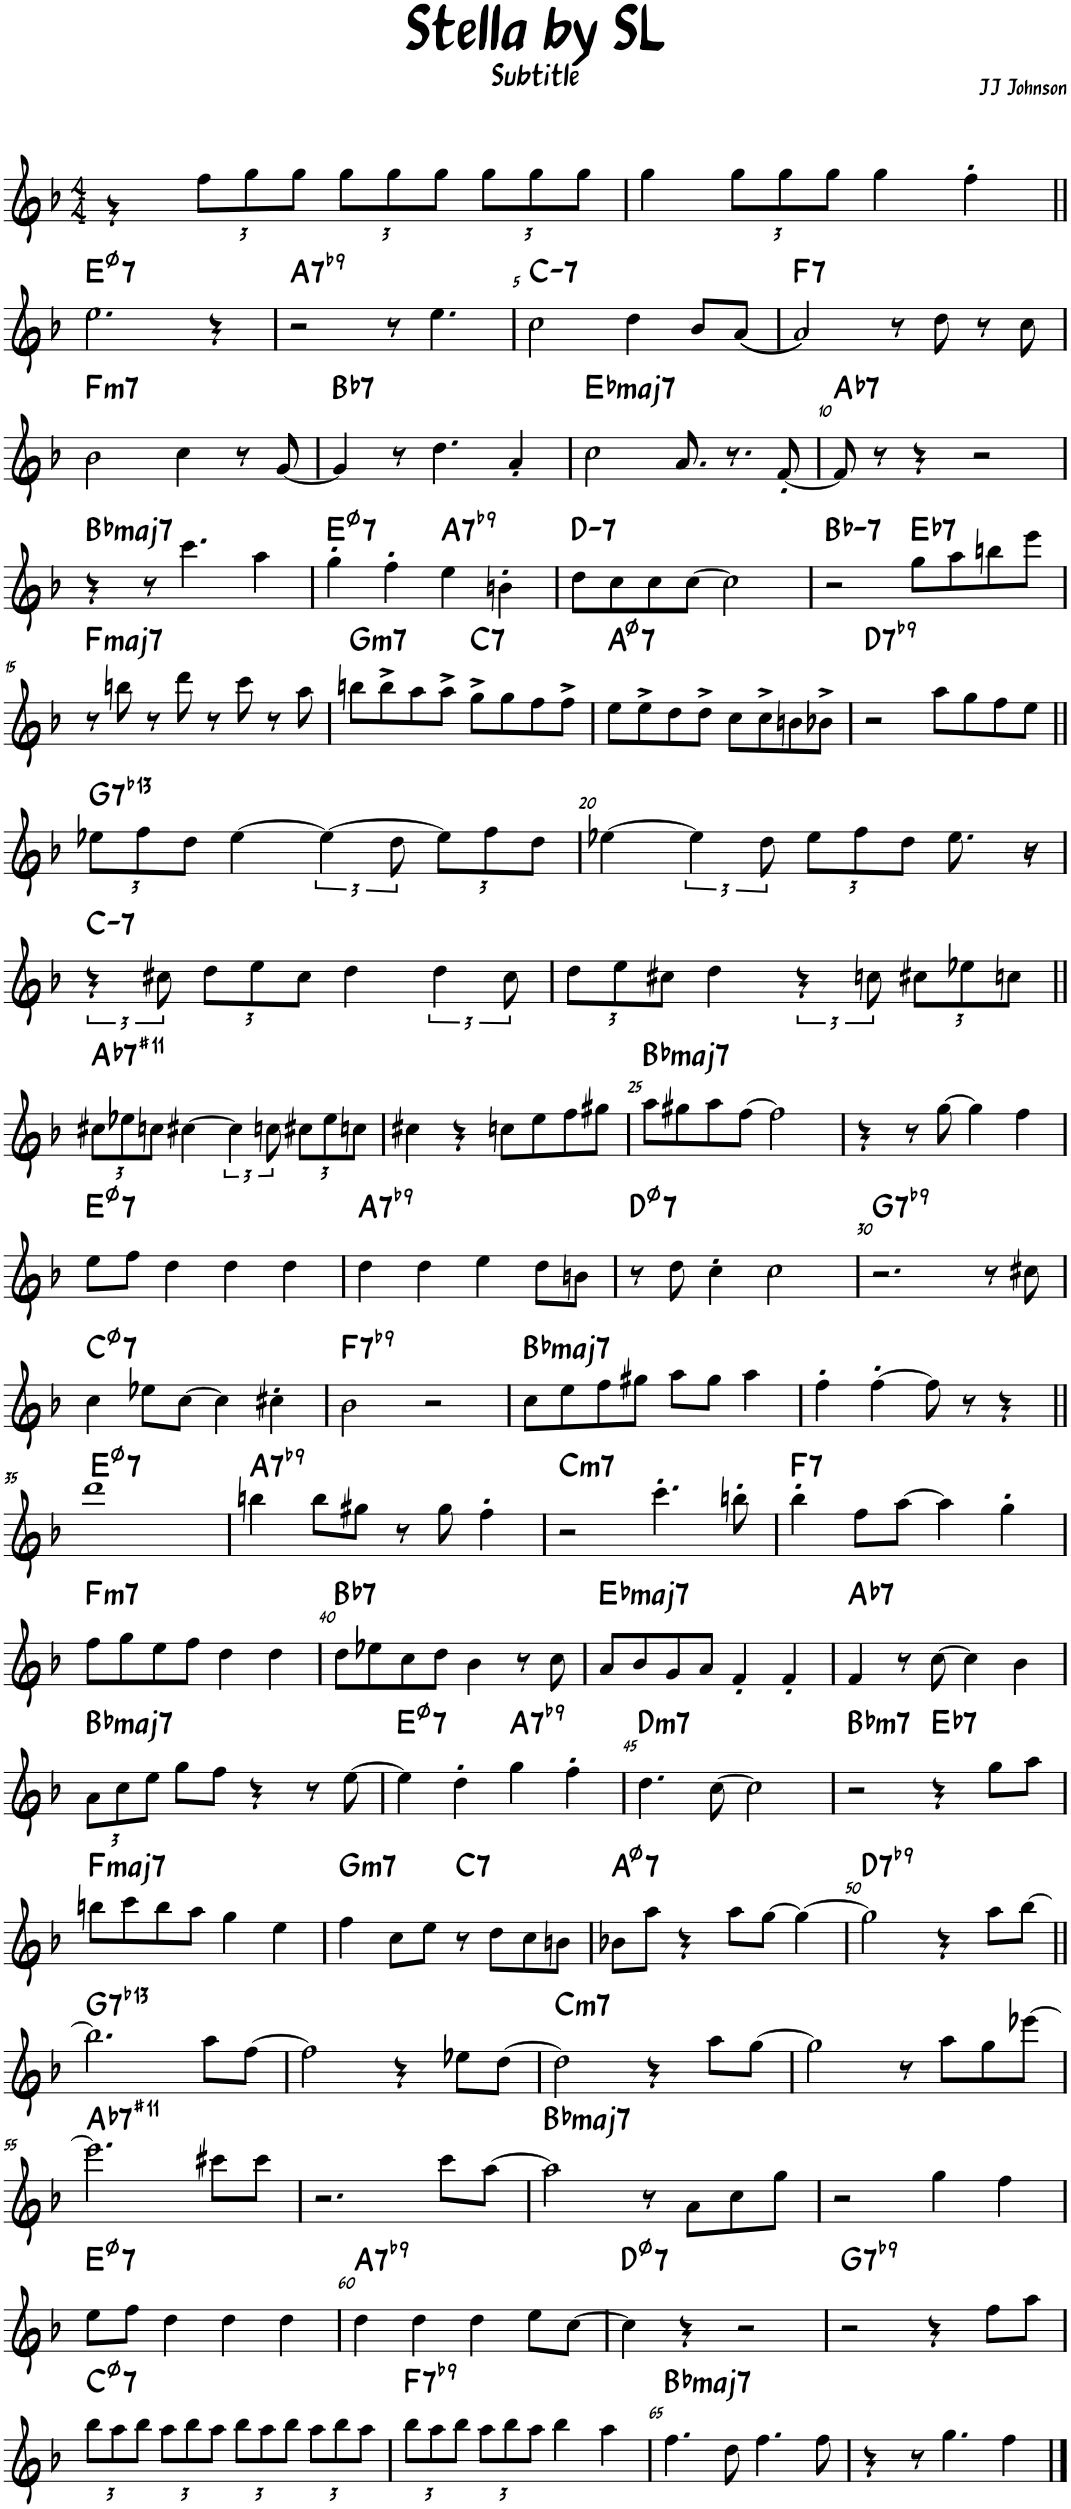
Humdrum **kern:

**kern	**harte
*part1	*part1
*staff1	*
*I"Piano	*
*I'Pno.	*
*clefG2	*
*k[b-]	*
*M4/4	*
=1	=1
4rg	.
*Xbrackettup	*
12ff\L	.
12gg\	.
12gg\J	.
12gg\L	.
12gg\	.
12gg\J	.
12gg\L	.
12gg\	.
12gg\J	.
=2	=2
4gg\	.
12gg\L	.
12gg\	.
12gg\J	.
4gg\	.
4ff'\	.
!!LO:LB:g=z
=3||	=3||
!	!LO:H:kt=7
2.ee\	E:hdim7
4r	.
=4	=4
!	!LO:H:kt=7
2r	A:7(b9)
8r	.
4.ee\	.
=5	=5
!	!LO:H:kt=7
2cc\	C:min7
4dd\	.
8b-/L	.
(8a/J	.
=6	=6
!	!LO:H:kt=7
2a/)	F:7
8r	.
8dd\	.
8r	.
8cc\	.
!!LO:LB:g=z
=7	=7
!	!LO:H:kt=m7
2b-\	F:min7
4cc\	.
8r	.
[8g/	.
=8	=8
!	!LO:H:kt=7
4g/]	Bb:7
8r	.
4.dd\	.
4a'/	.
=9	=9
!	!LO:H:kt=maj7
2cc\	Eb:maj7
8.a/	.
8.r	.
[8f'/	.
=10	=10
!	!LO:H:kt=7
8f/]	Ab:7
8r	.
4r	.
2r	.
!!LO:LB:g=z
=11	=11
!	!LO:H:kt=maj7
4r	Bb:maj7
8r	.
4.ccc\	.
4aa\	.
=12	=12
!	!LO:H:kt=7
4gg'\	E:hdim7
4ff'\	.
!	!LO:H:kt=7
4ee\	A:7(b9)
4bn'\	.
=13	=13
!	!LO:H:kt=7
8dd\L	D:min7
8cc\	.
8cc\	.
[8cc\J	.
2cc\]	.
=14	=14
!	!LO:H:kt=7
2r	Bb:min7
!	!LO:H:kt=7
8gg\L	Eb:7
8aa\	.
8bbn\	.
8eee\J	.
!!LO:LB:g=z
=15	=15
!	!LO:H:kt=maj7
8r	F:maj7
8bbn\	.
8r	.
8ddd\	.
8r	.
8ccc\	.
8r	.
8aa\	.
=16	=16
!	!LO:H:kt=m7
8bbn\L	G:min7
8bb^\	.
8aa\	.
8aa^\J	.
!	!LO:H:kt=7
8gg^\L	C:7
8gg\	.
8ff\	.
8ff^\J	.
=17	=17
!	!LO:H:kt=7
8ee\L	A:hdim7
8ee^\	.
8dd\	.
8dd^\J	.
8cc\L	.
8cc^\	.
8bn\	.
8b-X^\J	.
=18	=18
!	!LO:H:kt=7
2r	D:7(b9)
8aa\L	.
8gg\	.
8ff\	.
8ee\J	.
!!LO:LB:g=z
=19||	=19||
!	!LO:H:kt=7
12ee-X\L	G:7(b13)
12ff\	.
12dd\J	.
[4ee-\	.
*brackettup	*
6ee-\_	.
12dd\	.
*Xbrackettup	*
12ee-\L]	.
12ff\	.
12dd\J	.
=20	=20
[4ee-X\	.
*brackettup	*
6ee-\]	.
12dd\	.
*Xbrackettup	*
12ee-\L	.
12ff\	.
12dd\J	.
8.ee-\	.
16r	.
!!LO:LB:g=z
=21	=21
*brackettup	*
!	!LO:H:kt=7
6r	C:min7
12cc#X\	.
*Xbrackettup	*
12dd\L	.
12ee\	.
12cc#\J	.
4dd\	.
*brackettup	*
6dd\	.
12cc#\	.
=22	=22
*Xbrackettup	*
12dd\L	.
12ee\	.
12cc#X\J	.
4dd\	.
*brackettup	*
6r	.
12ccn\	.
*Xbrackettup	*
12cc#X\L	.
12ee-X\	.
12ccn\J	.
!!LO:LB:g=z
=23||	=23||
!	!LO:H:kt=7
12cc#X\L	Ab:7(#11)
12ee-X\	.
12ccn\J	.
[4cc#X\	.
*brackettup	*
6cc#\]	.
12ccn\	.
*Xbrackettup	*
12cc#X\L	.
12ee-\	.
12ccn\J	.
=24	=24
4cc#X\	.
4r	.
8ccn\L	.
8ee\	.
8ff\	.
8gg#X\J	.
=25	=25
!	!LO:H:kt=maj7
8aa\L	Bb:maj7
8gg#X\	.
8aa\	.
[8ff\J	.
2ff\]	.
=26	=26
4r	.
8r	.
[8gg\	.
4gg\]	.
4ff\	.
!!LO:LB:g=z
=27	=27
!	!LO:H:kt=7
8ee\L	E:hdim7
8ff\J	.
4dd\	.
4dd\	.
4dd\	.
=28	=28
!	!LO:H:kt=7
4dd\	A:7(b9)
4dd\	.
4ee\	.
8dd\L	.
8bn\J	.
=29	=29
!	!LO:H:kt=7
8r	D:hdim7
8dd\	.
4cc'\	.
2cc\	.
=30	=30
!	!LO:H:kt=7
2.r	G:7(b9)
8r	.
8cc#X\	.
!!LO:LB:g=z
=31	=31
!	!LO:H:kt=7
4cc\	C:hdim7
8ee-X\L	.
[8cc\J	.
4cc\]	.
4cc#X'\	.
=32	=32
!	!LO:H:kt=7
2b-\	F:7(b9)
2r	.
=33	=33
!	!LO:H:kt=maj7
8cc\L	Bb:maj7
8ee\	.
8ff\	.
8gg#X\J	.
8aa\L	.
8gg#\J	.
4aa\	.
=34	=34
4ff'\	.
[4ff'\	.
8ff\]	.
8r	.
4r	.
!!LO:LB:g=z
=35||	=35||
!	!LO:H:kt=7
1ddd	E:hdim7
=36	=36
!	!LO:H:kt=7
4bbn\	A:7(b9)
8bb\L	.
8gg#X\J	.
8r	.
8gg#\	.
4ff'\	.
=37	=37
!	!LO:H:kt=m7
2r	C:min7
4.ccc'\	.
8bbn'\	.
=38	=38
!	!LO:H:kt=7
4bb-'\	F:7
8ff\L	.
[8aa\J	.
4aa\]	.
4gg'\	.
!!LO:LB:g=z
=39	=39
!	!LO:H:kt=m7
8ff\L	F:min7
8gg\	.
8ee\	.
8ff\J	.
4dd\	.
4dd\	.
=40	=40
!	!LO:H:kt=7
8dd\L	Bb:7
8ee-X\	.
8cc\	.
8dd\J	.
4b-\	.
8r	.
8cc\	.
=41	=41
!	!LO:H:kt=maj7
8a/L	Eb:maj7
8b-/	.
8g/	.
8a/J	.
4f'/	.
4f'/	.
=42	=42
!	!LO:H:kt=7
4f/	Ab:7
8r	.
[8cc\	.
4cc\]	.
4b-\	.
!!LO:LB:g=z
=43	=43
!	!LO:H:kt=maj7
12a\L	Bb:maj7
12cc\	.
12ee\J	.
8gg\L	.
8ff\J	.
4r	.
8r	.
[8ee\	.
=44	=44
!	!LO:H:kt=7
4ee\]	E:hdim7
4dd'\	.
!	!LO:H:kt=7
4gg\	A:7(b9)
4ff'\	.
=45	=45
!	!LO:H:kt=m7
4.dd\	D:min7
[8cc\	.
2cc\]	.
=46	=46
!	!LO:H:kt=m7
2r	Bb:min7
!	!LO:H:kt=7
4r	Eb:7
8gg\L	.
8aa\J	.
!!LO:LB:g=z
=47	=47
!	!LO:H:kt=maj7
8bbn\L	F:maj7
8ccc\	.
8bb\	.
8aa\J	.
4gg\	.
4ee\	.
=48	=48
!	!LO:H:kt=m7
4ff\	G:min7
8cc\L	.
8ee\J	.
!	!LO:H:kt=7
8r	C:7
8dd\L	.
8cc\	.
8bn\J	.
=49	=49
!	!LO:H:kt=7
8b-X\L	A:hdim7
8aa\J	.
4r	.
8aa\L	.
[8gg\J	.
4gg\_	.
=50	=50
!	!LO:H:kt=7
2gg\]	D:7(b9)
4r	.
8aa\L	.
[8bb-\J	.
!!LO:LB:g=z
=51||	=51||
!	!LO:H:kt=7
2.bb-\]	G:7(b13)
8aa\L	.
[8ff\J	.
=52	=52
2ff\]	.
4r	.
8ee-X\L	.
[8dd\J	.
=53	=53
!	!LO:H:kt=m7
2dd\]	C:min7
4r	.
8aa\L	.
[8gg\J	.
=54	=54
2gg\]	.
8r	.
8aa\L	.
8gg\	.
[8eee-X\J	.
!!LO:LB:g=z
=55	=55
!	!LO:H:kt=7
2.eee-\]	Ab:7(#11)
8ccc#X\L	.
8ccc#\J	.
=56	=56
2.r	.
8ccc\L	.
[8aa\J	.
=57	=57
!	!LO:H:kt=maj7
2aa\]	Bb:maj7
8r	.
8a\L	.
8cc\	.
8gg\J	.
=58	=58
2r	.
4gg\	.
4ff\	.
!!LO:LB:g=z
=59	=59
!	!LO:H:kt=7
8ee\L	E:hdim7
8ff\J	.
4dd\	.
4dd\	.
4dd\	.
=60	=60
!	!LO:H:kt=7
4dd\	A:7(b9)
4dd\	.
4dd\	.
8ee\L	.
[8cc\J	.
=61	=61
!	!LO:H:kt=7
4cc\]	D:hdim7
4r	.
2r	.
=62	=62
!	!LO:H:kt=7
2r	G:7(b9)
4r	.
8ff\L	.
8aa\J	.
!!LO:LB:g=z
=63	=63
!	!LO:H:kt=7
12bb-\L	C:hdim7
12aa\	.
12bb-\J	.
12aa\L	.
12bb-\	.
12aa\J	.
12bb-\L	.
12aa\	.
12bb-\J	.
12aa\L	.
12bb-\	.
12aa\J	.
=64	=64
!	!LO:H:kt=7
12bb-\L	F:7(b9)
12aa\	.
12bb-\J	.
12aa\L	.
12bb-\	.
12aa\J	.
4bb-\	.
4aa\	.
=65	=65
!	!LO:H:kt=maj7
4.ff\	Bb:maj7
8dd\	.
4.ff\	.
8ff\	.
=66	=66
4r	.
8r	.
4.gg\	.
4ff\	.
==	==
*-	*-
